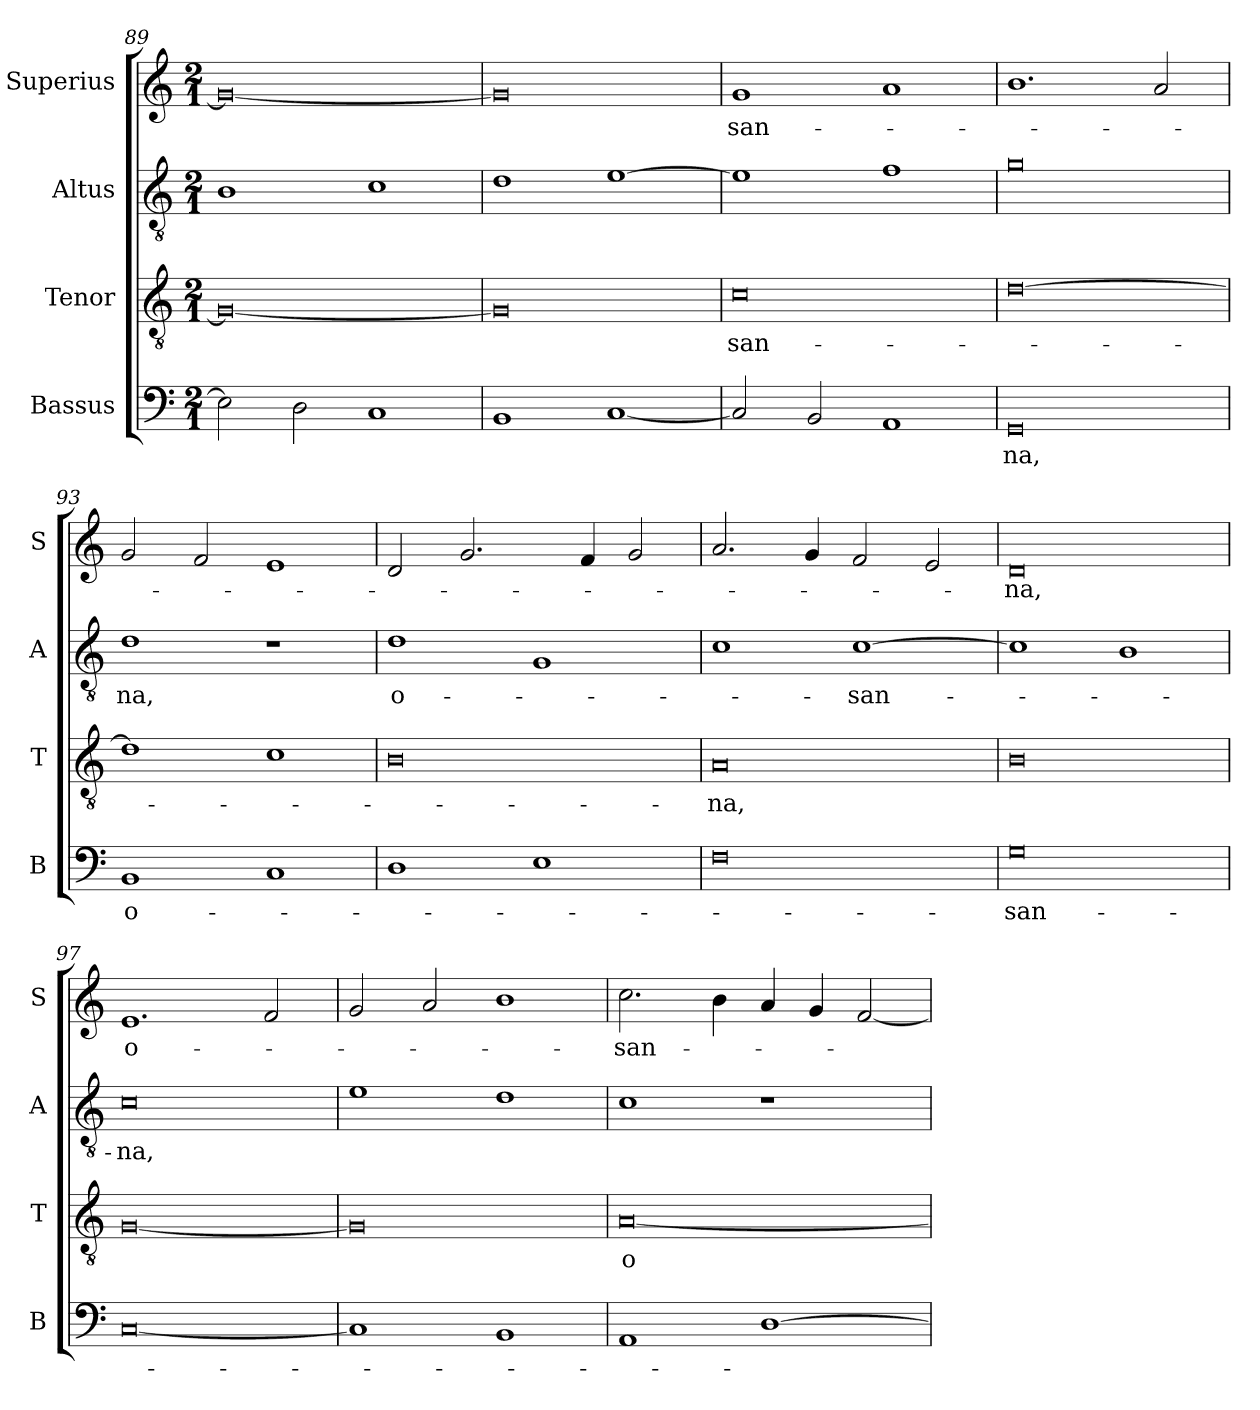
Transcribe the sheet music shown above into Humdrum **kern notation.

**kern	**text	**kern	**text	**kern	**text	**kern	**text
*part4	*part4	*part3	*part3	*part2	*part2	*part1	*part1
*staff4	*staff4	*staff3	*staff3	*staff2	*staff2	*staff1	*staff1
*I"Bassus	*	*I"Tenor	*	*I"Altus	*	*I"Superius	*
*I'B	*	*I'T	*	*I'A	*	*I'S	*
*clefF4	*	*clefGv2	*	*clefGv2	*	*clefG2	*
*k[]	*	*k[]	*	*k[]	*	*k[]	*
*M2/1	*	*M2/1	*	*M2/1	*	*M2/1	*
=89	=89	=89	=89	=89	=89	=89	=89
2E]	.	0G_	.	1B	.	0g_	.
2D	.	.	.	.	.	.	.
1C	.	.	.	1c	.	.	.
=90	=90	=90	=90	=90	=90	=90	=90
1BB	.	0G]	.	1d	.	0g]	.
[1C	.	.	.	[1e	.	.	.
=91	=91	=91	=91	=91	=91	=91	=91
2C]	.	0c	-san-	1e]	.	1g	-san-
2BB	.	.	.	.	.	.	.
1AA	.	.	.	1f	.	1a	.
=92	=92	=92	=92	=92	=92	=92	=92
0GG	-na,	[0d	.	0g	.	1.b	.
.	.	.	.	.	.	2a	.
=93	=93	=93	=93	=93	=93	=93	=93
!	!LO:LY:i	!	!	!	!	!	!
1BB	o-	1d]	.	1d	-na,	2g	.
.	.	.	.	.	.	2f	.
1C	.	1c	.	1r	.	1e	.
=94	=94	=94	=94	=94	=94	=94	=94
!	!	!	!	!	!LO:LY:i	!	!
1D	.	0B	.	1d	o-	2d	.
.	.	.	.	.	.	2.g	.
1E	.	.	.	1G	.	.	.
.	.	.	.	.	.	4f	.
.	.	.	.	.	.	2g	.
=95	=95	=95	=95	=95	=95	=95	=95
0F	.	0A	-na,	1c	.	2.a	.
.	.	.	.	.	.	4g	.
!	!	!	!	!	!LO:LY:i	!	!
.	.	.	.	[1c	-san-	2f	.
.	.	.	.	.	.	2e	.
=96	=96	=96	=96	=96	=96	=96	=96
!	!LO:LY:i	!	!	!	!	!	!
0G	-san-	0B	.	1c]	.	0d	-na,
.	.	.	.	1B	.	.	.
=97	=97	=97	=97	=97	=97	=97	=97
!	!	!	!	!	!LO:LY:i	!	!LO:LY:i
[0C	.	[0G	.	0c	-na,	1.e	o-
.	.	.	.	.	.	2f	.
=98	=98	=98	=98	=98	=98	=98	=98
1C]	.	0G]	.	1e	.	2g	.
.	.	.	.	.	.	2a	.
1BB	.	.	.	1d	.	1b	.
=99	=99	=99	=99	=99	=99	=99	=99
!	!	!	!LO:LY:i	!	!	!	!LO:LY:i
1AA	.	[0A	o-	1c	.	2.cc	-san-
.	.	.	.	.	.	4b	.
[1D	.	.	.	1r	.	4a	.
.	.	.	.	.	.	4g	.
.	.	.	.	.	.	[2f	.
=	=	=	=	=	=	=	=
*-	*-	*-	*-	*-	*-	*-	*-
